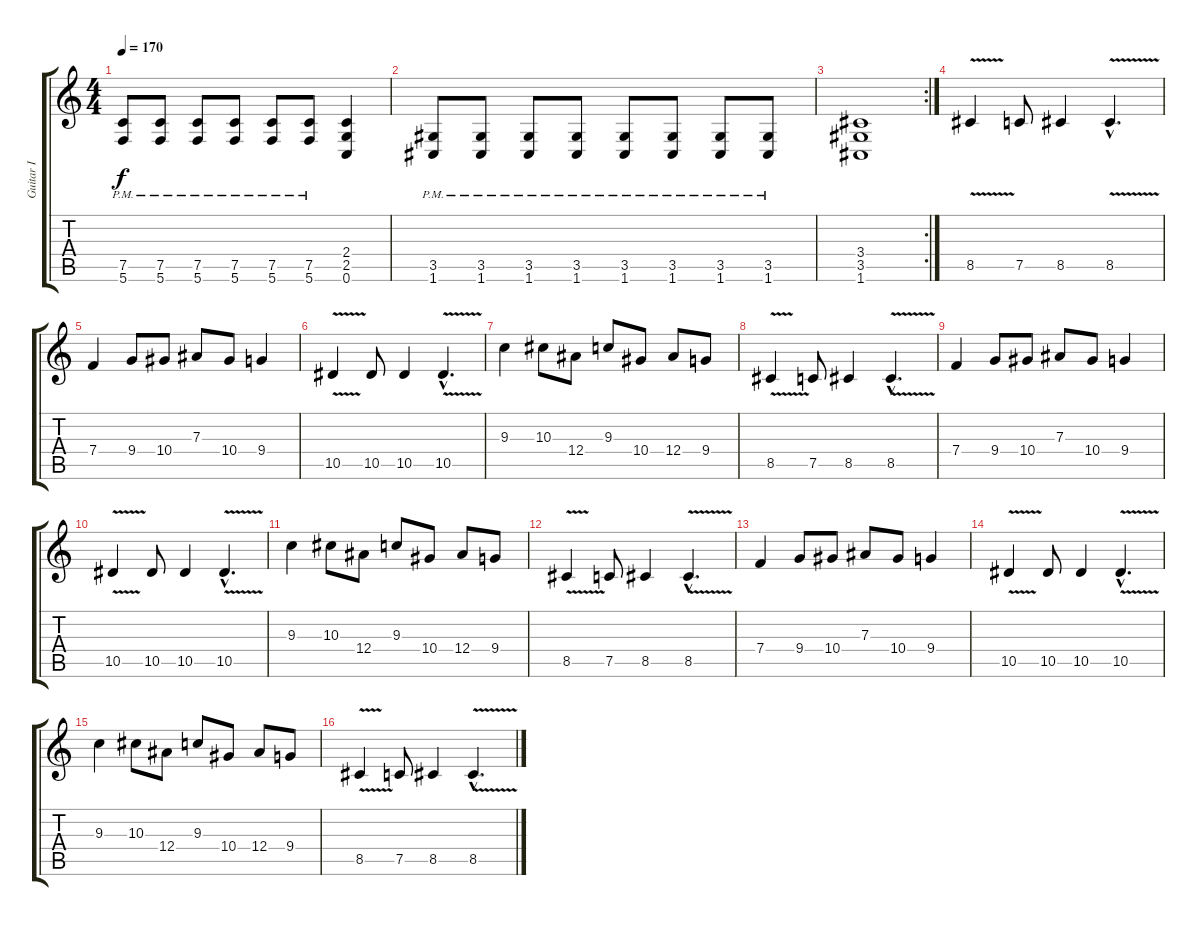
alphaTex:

\track ("Guitar I" "Guitar I") {instrument distortionguitar}
\staff {score tabs}
\tuning (C4 G3 Eb3 Bb2 F2 C2) {hide}
\ts (4 4)
\tempo 170
\clef g2
\ks c
(7.5{pm} 5.6{pm}).8{dy f} (7.5{pm} 5.6{pm}).8 (7.5{pm} 5.6{pm}).8 (7.5{pm} 5.6{pm}).8 (7.5{pm} 5.6{pm}).8 (7.5{pm} 5.6{pm}).8 (2.4 2.5 0.6).4 |
(3.5{pm} 1.6{pm}).8 (3.5{pm} 1.6{pm}).8 (3.5{pm} 1.6{pm}).8 (3.5{pm} 1.6{pm}).8 (3.5{pm} 1.6{pm}).8 (3.5{pm} 1.6{pm}).8 (3.5{pm} 1.6{pm}).8 (3.5{pm} 1.6{pm}).8 |
\rc 2
(3.4 3.5 1.6).1 |
8.5{v}.4{volume 13} 7.5.8 8.5.4 8.5{v hac}.4{d} |
7.4.4 9.4.8 10.4.8 7.3.8 10.4.8 9.4.4 |
10.5{v}.4 10.5.8 10.5.4 10.5{v hac}.4{d} |
9.3.4 10.3.8 12.4.8 9.3.8 10.4.8 12.4.8 9.4.8 |
8.5{v}.4 7.5.8 8.5.4 8.5{v hac}.4{d} |
7.4.4 9.4.8 10.4.8 7.3.8 10.4.8 9.4.4 |
10.5{v}.4 10.5.8 10.5.4 10.5{v hac}.4{d} |
9.3.4 10.3.8 12.4.8 9.3.8 10.4.8 12.4.8 9.4.8 |
8.5{v}.4{volume 13} 7.5.8 8.5.4 8.5{v hac}.4{d} |
7.4.4 9.4.8 10.4.8 7.3.8 10.4.8 9.4.4 |
10.5{v}.4 10.5.8 10.5.4 10.5{v hac}.4{d} |
9.3.4 10.3.8 12.4.8 9.3.8 10.4.8 12.4.8 9.4.8 |
8.5{v}.4 7.5.8 8.5.4 8.5{v hac}.4{d}
